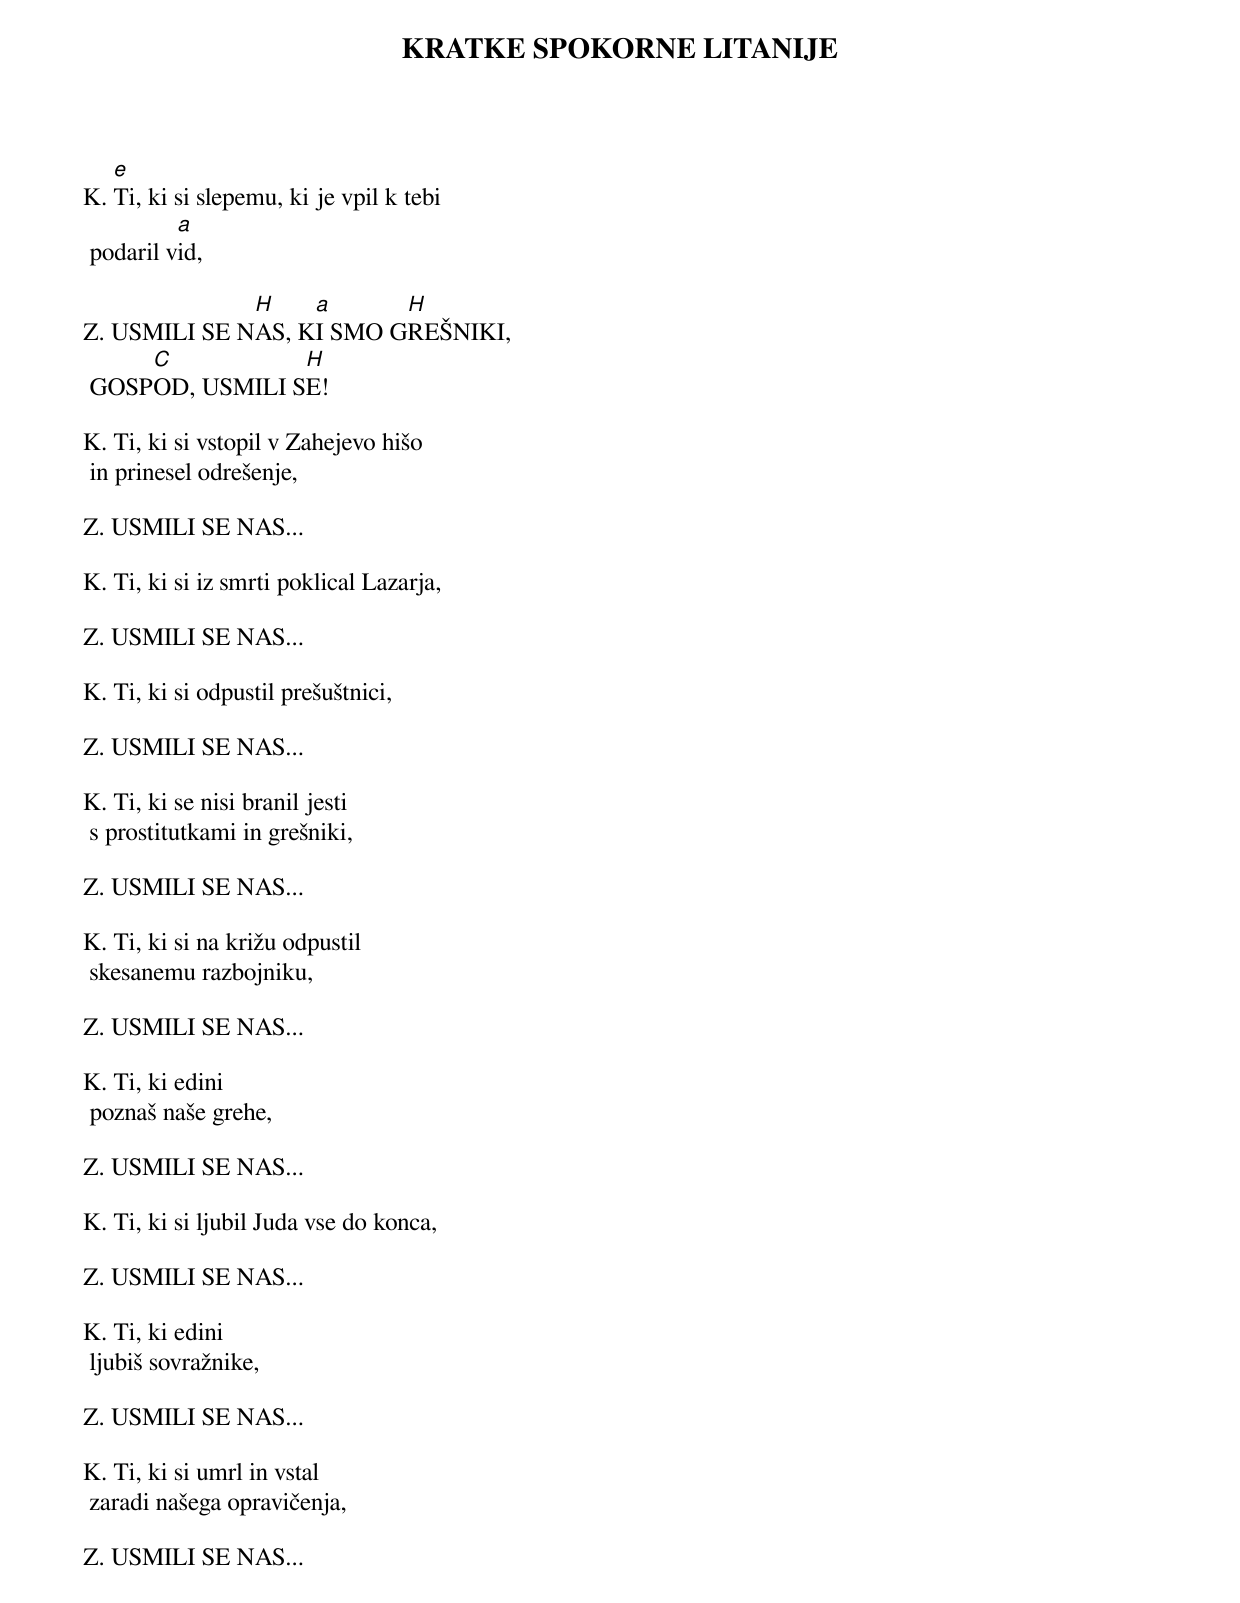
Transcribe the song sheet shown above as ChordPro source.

{title: KRATKE SPOKORNE LITANIJE}

K.	[e]Ti, ki si slepemu, ki je vpil k tebi
	podaril v[a]id,

Z.	USMILI SE N[H]AS, K[a]I SMO G[H]REŠNIKI,
	GOSP[C]OD, USMILI S[H]E!

K.	Ti, ki si vstopil v Zahejevo hišo
	in prinesel odrešenje,

Z.	USMILI SE NAS...

K.	Ti, ki si iz smrti poklical Lazarja,

Z.	USMILI SE NAS...

K.	Ti, ki si odpustil prešuštnici,

Z.	USMILI SE NAS...

K.	Ti, ki se nisi branil jesti
	s prostitutkami in grešniki,

Z.	USMILI SE NAS...

K.	Ti, ki si na križu odpustil
	skesanemu razbojniku,

Z.	USMILI SE NAS...

K.	Ti, ki edini
	poznaš naše grehe,

Z.	USMILI SE NAS...

K.	Ti, ki si ljubil Juda vse do konca,

Z.	USMILI SE NAS...

K.	Ti, ki edini
	ljubiš sovražnike,

Z.	USMILI SE NAS...

K.	Ti, ki si umrl in vstal
	zaradi našega opravičenja,

Z.	USMILI SE NAS...
